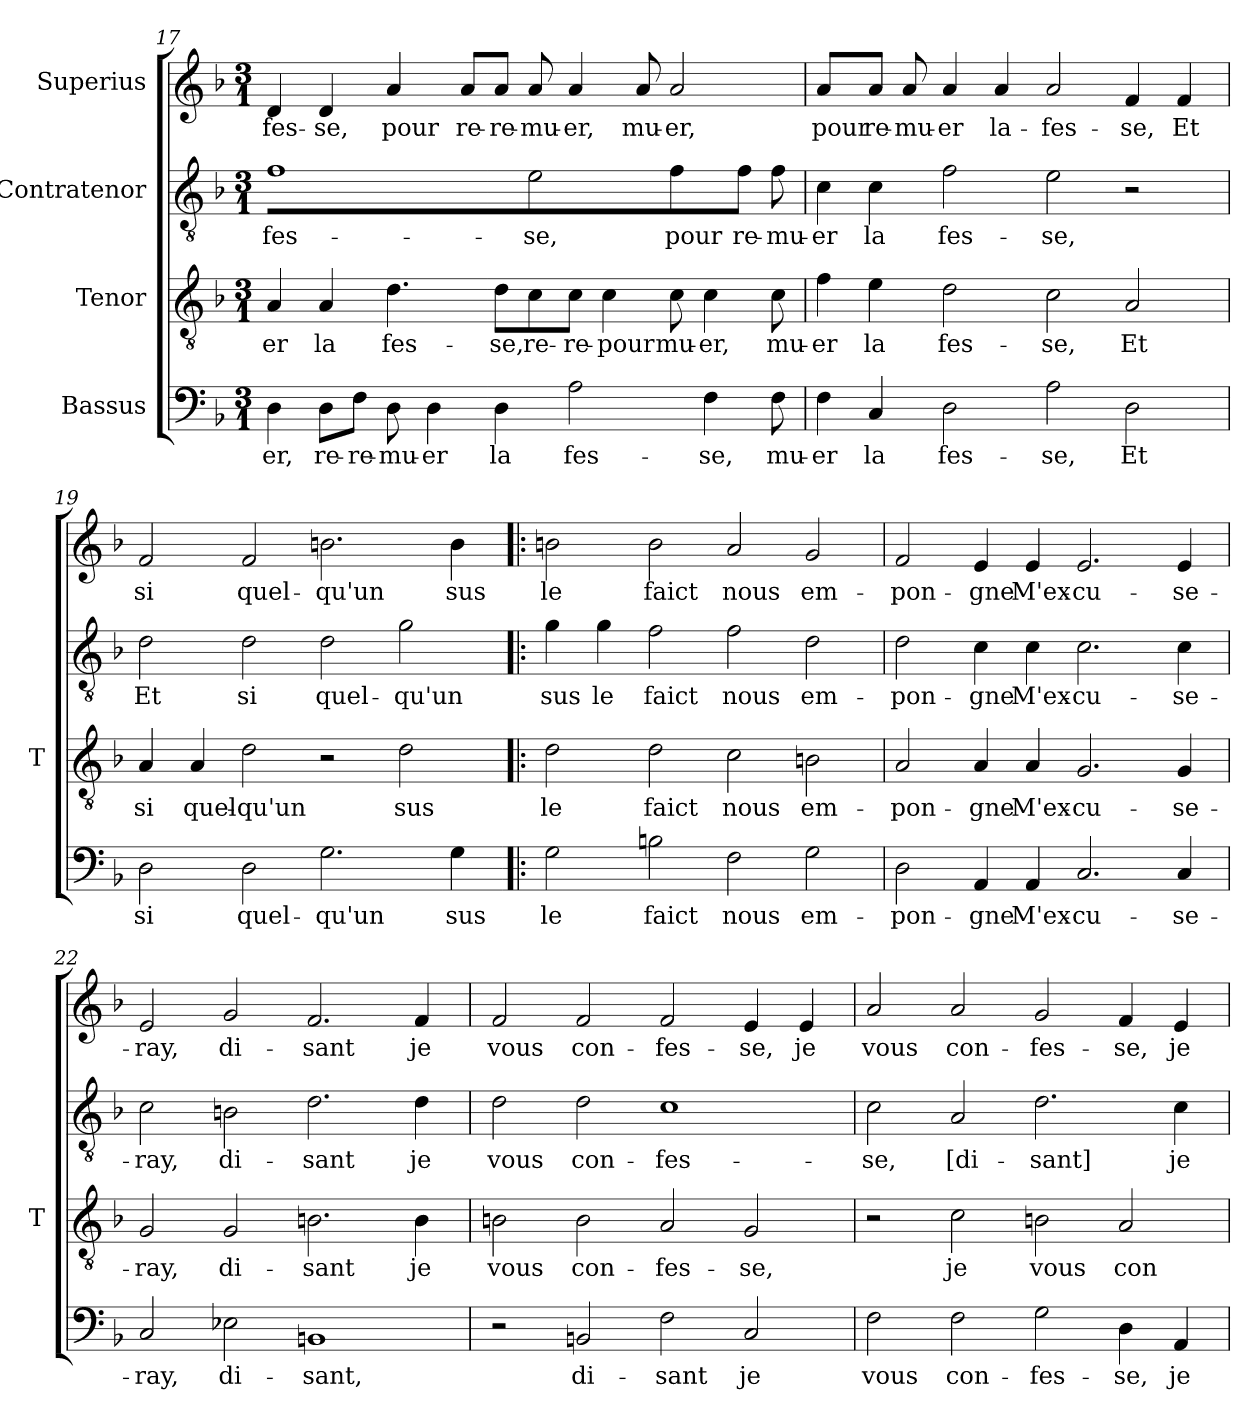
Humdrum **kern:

**kern	**text	**kern	**text	**kern	**text	**kern	**text
*part4	*part4	*part3	*part3	*part2	*part2	*part1	*part1
*staff4	*staff4	*staff3	*staff3	*staff2	*staff2	*staff1	*staff1
*I"Bassus	*	*I"Tenor	*	*I"Contratenor	*	*I"Superius	*
*	*	*I'T	*	*	*	*	*
*clefF4	*	*clefGv2	*	*clefGv2	*	*clefG2	*
*k[b-]	*	*k[b-]	*	*k[b-]	*	*k[b-]	*
*F:	*	*F:	*	*F:	*	*F:	*
*M3/1	*	*M3/1	*	*M3/1	*	*M3/1	*
=17	=17	=17	=17	=17	=17	=17	=17
4D	-er,	4A	-er	1f	fes-	4d	fes-
8DL	re-	4A	-la	.	.	4d	-se,
8FJ	re-	.	.	.	.	.	.
8D	mu-	4.d	fes-	.	.	4a	-pour
4D	-er	.	.	.	.	.	.
.	.	.	.	.	.	8aL	re-
4D	-la	8dL	-se,	.	.	8aJ	re-
.	.	8c	re-	2e	-se,	8a	mu-
2A	fes-	8cJ	re-	.	.	4a	-er,
.	.	4c	-pour	.	.	.	.
.	.	.	.	.	.	8a	mu-
.	.	8c	mu-	4f	-pour	2a	-er,
4F	-se,	4c	-er,	.	.	.	.
.	.	.	.	8fJ	re-	.	.
8F	mu-	8c	mu-	8f	mu-	.	.
!!LO:PB:g=z
=18	=18	=18	=18	=18	=18	=18	=18
4F	-er	4f	-er	4c	-er	4a	-pour
4C	-la	4e	-la	4c	-la	8aJ	re-
.	.	.	.	.	.	8a	mu-
2D	fes-	2d	fes-	2f	fes-	4a	-er
.	.	.	.	.	.	4a	la-
2A	-se,	2c	-se,	2e	-se,	2a	fes-
2D	-Et	2A	-Et	2r	.	4f	-se,
.	.	.	.	.	.	4f	-Et
=19	=19	=19	=19	=19	=19	=19	=19
2D	-si	4A	-si	2d	-Et	2f	-si
.	.	4A	quel-	.	.	.	.
2D	quel-	2d	-qu'un	2d	-si	2f	quel-
2.G	-qu'un	2r	.	2d	quel-	2.bn	-qu'un
.	.	2d	-sus	2g	-qu'un	.	.
4G	-sus	.	.	.	.	4b	-sus
=20!|:	=20!|:	=20!|:	=20!|:	=20!|:	=20!|:	=20!|:	=20!|:
2G	-le	2d	-le	4g	-sus	2bn	-le
.	.	.	.	4g	-le	.	.
2B	-faict	2d	-faict	2f	-faict	2b	-faict
2F	-nous	2c	-nous	2f	-nous	2a	-nous
2G	em-	2Bn	em-	2d	em-	2g	em-
!!LO:LB:g=z
=21	=21	=21	=21	=21	=21	=21	=21
2D	pon-	2A	pon-	2d	pon-	2f	pon-
4AA	-gne	4A	-gne	4c	-gne	4e	-gne
4AA	M'ex-	4A	M'ex-	4c	M'ex-	4e	M'ex-
2.C	cu-	2.G	cu-	2.c	cu-	2.e	cu-
4C	se-	4G	se-	4c	se-	4e	se-
=22	=22	=22	=22	=22	=22	=22	=22
2C	-ray,	2G	-ray,	2c	-ray,	2e	-ray,
2E-X	di-	2G	di-	2Bn	di-	2g	di-
1BB	-sant,	2.Bn	-sant	2.d	-sant	2.f	-sant
.	.	4B	-je	4d	-je	4f	-je
=23	=23	=23	=23	=23	=23	=23	=23
2r	.	2Bn	-vous	2d	-vous	2f	-vous
2BB	di-	2B	con-	2d	con-	2f	con-
2F	-sant	2A	fes-	1c	fes-	2f	fes-
2C	-je	2G	-se,	.	.	4e	-se,
.	.	.	.	.	.	4e	-je
=24	=24	=24	=24	=24	=24	=24	=24
2F	-vous	2r	.	2c	-se,	2a	-vous
2F	con-	2c	-je	2A	[di-	2a	con-
2G	fes-	2Bn	-vous	2.d	-sant]	2g	fes-
4D	-se,	2A	con-	.	.	4f	-se,
4AA	-je	.	.	4c	-je	4e	-je
=	=	=	=	=	=	=	=
*-	*-	*-	*-	*-	*-	*-	*-
